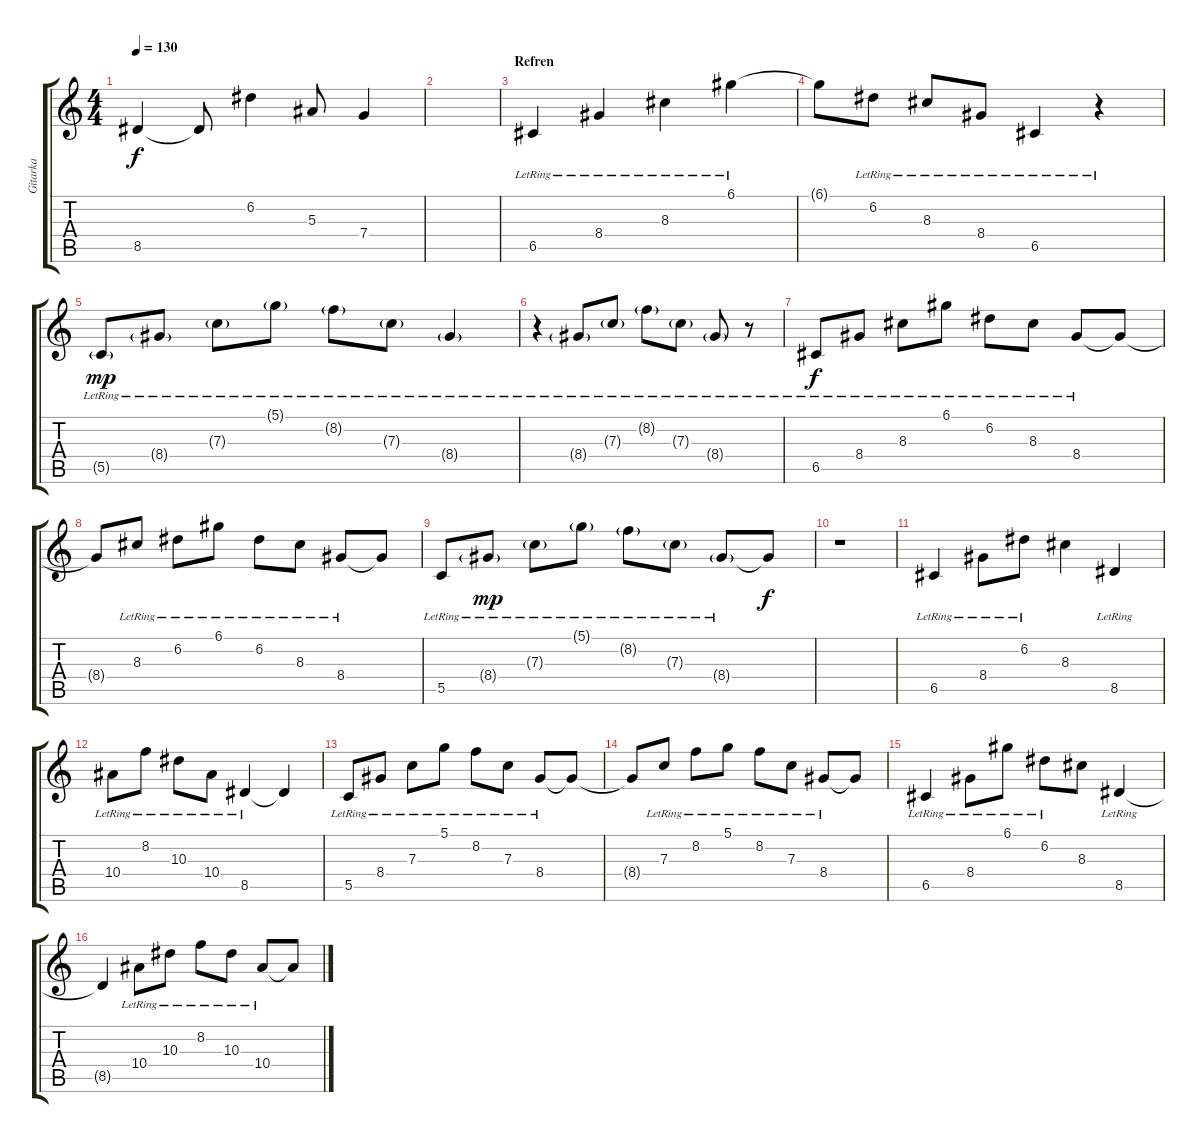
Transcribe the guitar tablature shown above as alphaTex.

\track ("Gitarka" "Gitarka") {instrument electricguitarjazz}
\staff {score tabs}
\tuning (D4 A3 F3 C3 G2 C2) {hide}
\ts (4 4)
\tempo 130
\clef g2
\ks c
8.5.4{dy f} 8.5{t}.8 6.2.4 5.3.8 7.4.4 |
|
\section ("" "Refren")
6.5{lr}.4 8.4{lr}.4 8.3{lr}.4 6.1{lr}.4 |
6.1{t}.8 6.2{lr}.8 8.3{lr}.8 8.4{lr}.8 6.5{lr}.4 r.4 |
5.5{g lr}.8{dy mp} 8.4{g lr}.8 7.3{g lr}.8 5.1{g lr}.8 8.2{g lr}.8 7.3{g lr}.8 8.4{g lr}.4 |
r.4 8.4{g lr}.8 7.3{g lr}.8 8.2{g lr}.8 7.3{g lr}.8 8.4{g lr}.8 r.8 |
6.5{lr}.8{dy f} 8.4{lr}.8 8.3{lr}.8 6.1{lr}.8 6.2{lr}.8 8.3{lr}.8 8.4{lr}.8 8.4{t}.8 |
8.4{t}.8 8.3{lr}.8 6.2{lr}.8 6.1{lr}.8 6.2{lr}.8 8.3{lr}.8 8.4{lr}.8 8.4{t}.8 |
5.5{lr}.8 8.4{g lr}.8{dy mp} 7.3{g lr}.8 5.1{g lr}.8 8.2{g lr}.8 7.3{g lr}.8 8.4{g lr}.8 8.4{t}.8{dy f} |
r.1 |
6.5{lr}.4 8.4{lr}.8 6.2{lr}.8 8.3.4 8.5{lr}.4 |
10.4{lr}.8 8.2{lr}.8 10.3{lr}.8 10.4{lr}.8 8.5{lr}.4 8.5{t}.4 |
5.5{lr}.8 8.4{lr}.8 7.3{lr}.8 5.1{lr}.8 8.2{lr}.8 7.3{lr}.8 8.4{lr}.8 8.4{t}.8 |
8.4{t}.8 7.3{lr}.8 8.2{lr}.8 5.1{lr}.8 8.2{lr}.8 7.3{lr}.8 8.4{lr}.8 8.4{t}.8 |
6.5{lr}.4 8.4{lr}.8 6.1{lr}.8 6.2{lr}.8 8.3.8 8.5{lr}.4 |
8.5{t}.4 10.4{lr}.8 10.3{lr}.8 8.2{lr}.8 10.3{lr}.8 10.4{lr}.8 10.4{t}.8
